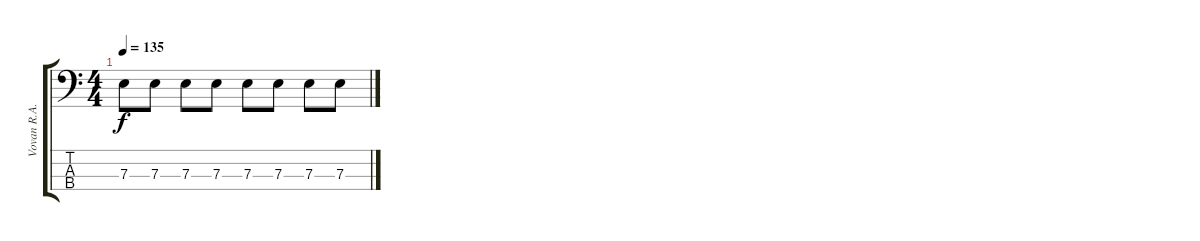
\track ("Vovan R.A.K (FILL-BASS)" "Vovan R.A.") {instrument electricbasspick}
\staff {score tabs}
\tuning (G2 D2 A1 E1) {hide}
\ts (4 4)
\tempo 135
\clef f4
\ks c
7.3.8{dy f} 7.3.8 7.3.8 7.3.8 7.3.8 7.3.8 7.3.8 7.3.8
